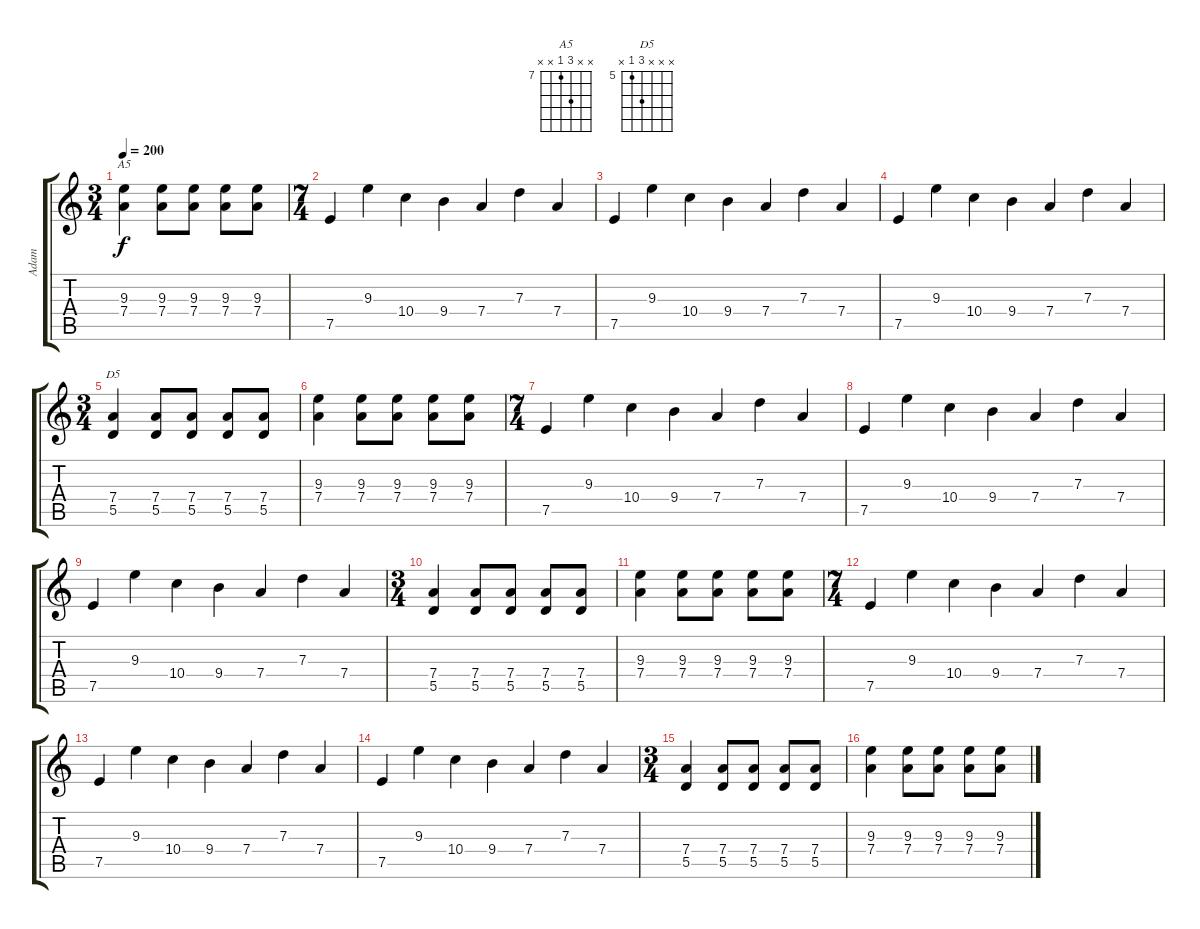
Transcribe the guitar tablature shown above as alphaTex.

\track ("Adam" "Adam") {instrument overdrivenguitar}
\staff {score tabs}
\tuning (E4 B3 G3 D3 A2 E2) {hide}
\chord ("A5" x x 9 7 x x) {firstfret 7}
\chord ("D5" x x x 7 5 x) {firstfret 5}
\ts (3 4)
\tempo 200
\clef g2
\ks c
(9.3 7.4).4{ch "A5" dy f} (9.3 7.4).8 (9.3 7.4).8 (9.3 7.4).8 (9.3 7.4).8 |
\ts (7 4)
7.5.4 9.3.4 10.4.4 9.4.4 7.4.4 7.3.4 7.4.4 |
7.5.4 9.3.4 10.4.4 9.4.4 7.4.4 7.3.4 7.4.4 |
7.5.4 9.3.4 10.4.4 9.4.4 7.4.4 7.3.4 7.4.4 |
\ts (3 4)
(7.4 5.5).4{ch "D5"} (7.4 5.5).8 (7.4 5.5).8 (7.4 5.5).8 (7.4 5.5).8 |
(9.3 7.4).4 (9.3 7.4).8 (9.3 7.4).8 (9.3 7.4).8 (9.3 7.4).8 |
\ts (7 4)
7.5.4 9.3.4 10.4.4 9.4.4 7.4.4 7.3.4 7.4.4 |
7.5.4 9.3.4 10.4.4 9.4.4 7.4.4 7.3.4 7.4.4 |
7.5.4 9.3.4 10.4.4 9.4.4 7.4.4 7.3.4 7.4.4 |
\ts (3 4)
(7.4 5.5).4 (7.4 5.5).8 (7.4 5.5).8 (7.4 5.5).8 (7.4 5.5).8 |
(9.3 7.4).4 (9.3 7.4).8 (9.3 7.4).8 (9.3 7.4).8 (9.3 7.4).8 |
\ts (7 4)
7.5.4 9.3.4 10.4.4 9.4.4 7.4.4 7.3.4 7.4.4 |
7.5.4 9.3.4 10.4.4 9.4.4 7.4.4 7.3.4 7.4.4 |
7.5.4 9.3.4 10.4.4 9.4.4 7.4.4 7.3.4 7.4.4 |
\ts (3 4)
(7.4 5.5).4 (7.4 5.5).8 (7.4 5.5).8 (7.4 5.5).8 (7.4 5.5).8 |
(9.3 7.4).4 (9.3 7.4).8 (9.3 7.4).8 (9.3 7.4).8 (9.3 7.4).8
